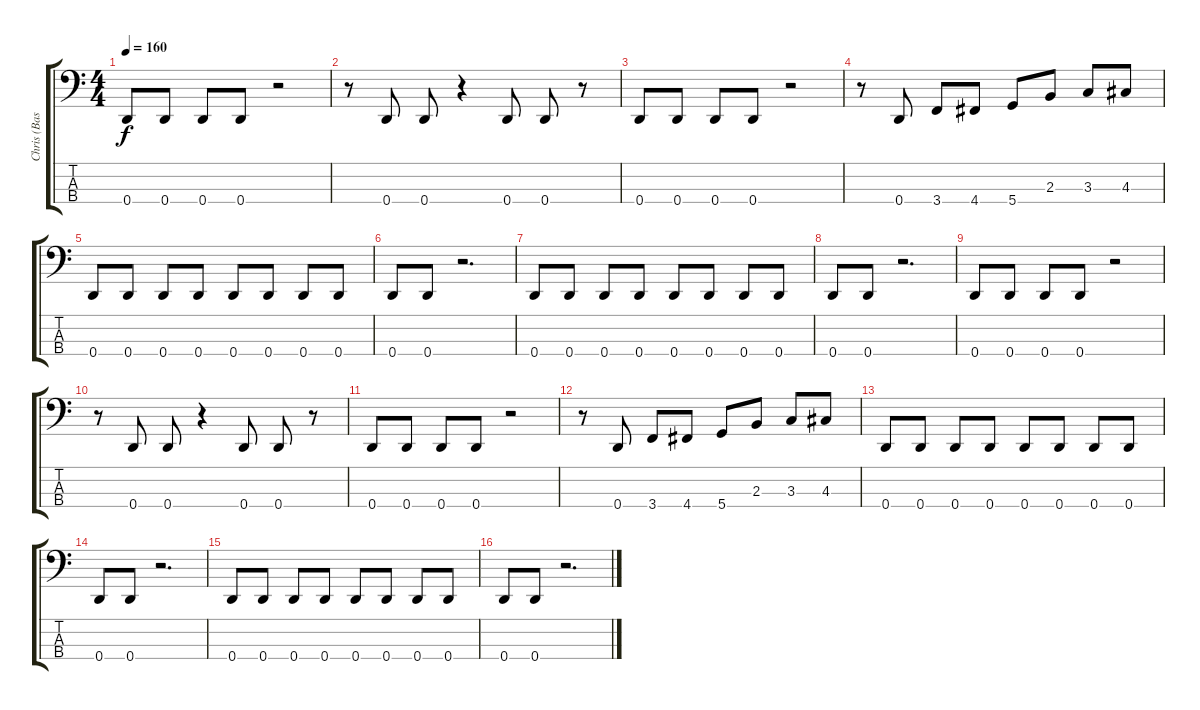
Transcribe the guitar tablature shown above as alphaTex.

\track ("Chris (Bass)" "Chris (Bas") {instrument electricbassfinger}
\staff {score tabs}
\tuning (G2 D2 A1 D1) {hide}
\ts (4 4)
\tempo 160
\clef f4
\ks c
0.4.8{dy f} 0.4.8 0.4.8 0.4.8 r.2 |
r.8 0.4.8 0.4.8 r.4 0.4.8 0.4.8 r.8 |
0.4.8 0.4.8 0.4.8 0.4.8 r.2 |
r.8 0.4.8 3.4.8 4.4.8 5.4.8 2.3.8 3.3.8 4.3.8 |
0.4.8 0.4.8 0.4.8 0.4.8 0.4.8 0.4.8 0.4.8 0.4.8 |
0.4.8 0.4.8 r.2{d} |
0.4.8 0.4.8 0.4.8 0.4.8 0.4.8 0.4.8 0.4.8 0.4.8 |
0.4.8 0.4.8 r.2{d} |
0.4.8 0.4.8 0.4.8 0.4.8 r.2 |
r.8 0.4.8 0.4.8 r.4 0.4.8 0.4.8 r.8 |
0.4.8 0.4.8 0.4.8 0.4.8 r.2 |
r.8 0.4.8 3.4.8 4.4.8 5.4.8 2.3.8 3.3.8 4.3.8 |
0.4.8 0.4.8 0.4.8 0.4.8 0.4.8 0.4.8 0.4.8 0.4.8 |
0.4.8 0.4.8 r.2{d} |
0.4.8 0.4.8 0.4.8 0.4.8 0.4.8 0.4.8 0.4.8 0.4.8 |
0.4.8 0.4.8 r.2{d}
